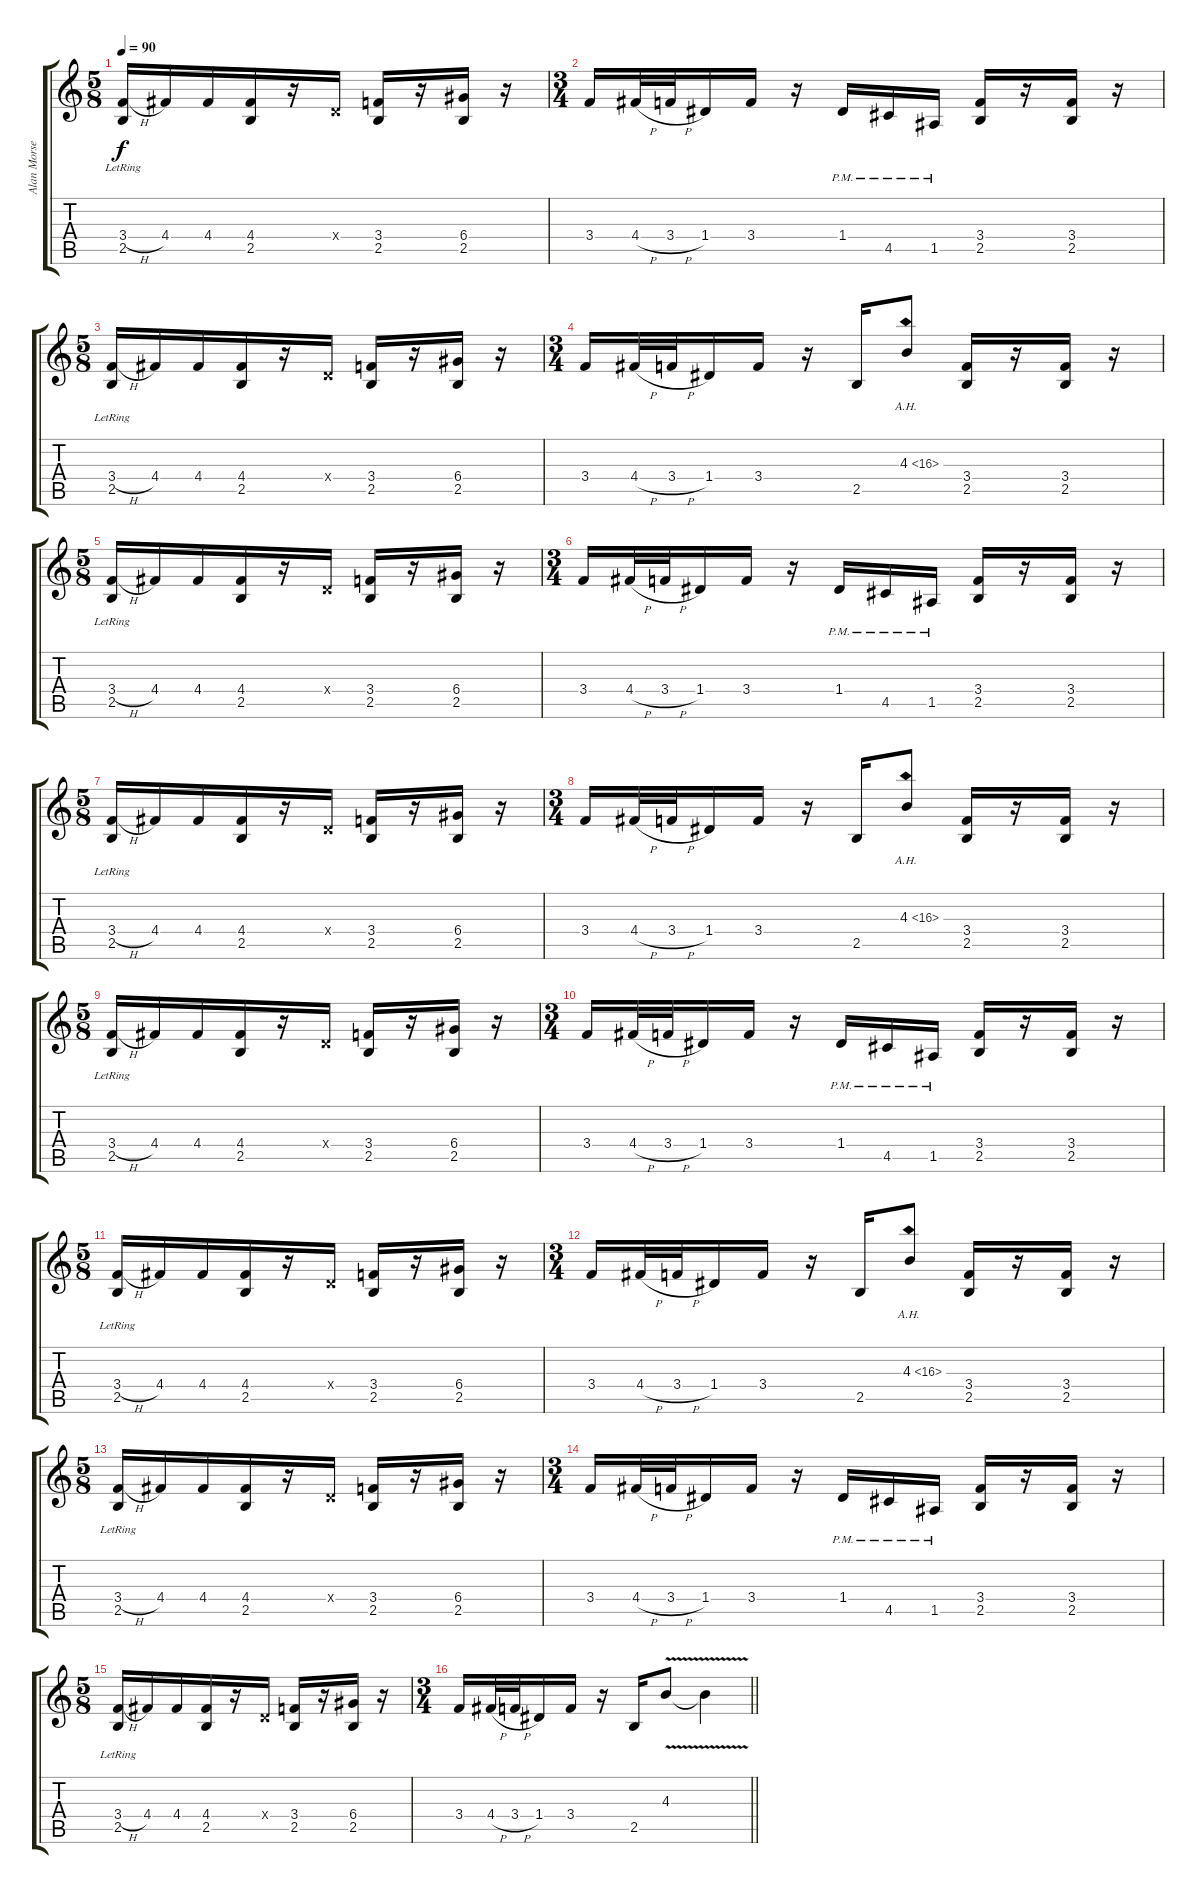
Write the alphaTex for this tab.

\track ("Alan Morse" "Alan Morse") {instrument overdrivenguitar}
\staff {score tabs}
\tuning (E4 B3 G3 D3 A2 E2) {hide}
\ts (5 8)
\tempo 90
\clef g2
\ks c
(3.4{h} 2.5{lr}).16{dy f} 4.4.16 4.4.16 (4.4 2.5).16 r.16 0.4{x}.16 (3.4 2.5).16 r.16 (6.4 2.5).16 r.16 |
\ts (3 4)
3.4.16 4.4{h}.32 3.4{h}.32 1.4.16 3.4.16 r.16 1.4{pm}.16 4.5{pm}.16 1.5{pm}.16 (3.4 2.5).16 r.16 (3.4 2.5).16 r.16 |
\ts (5 8)
(3.4{h} 2.5{lr}).16 4.4.16 4.4.16 (4.4 2.5).16 r.16 0.4{x}.16 (3.4 2.5).16 r.16 (6.4 2.5).16 r.16 |
\ts (3 4)
3.4.16 4.4{h}.32 3.4{h}.32 1.4.16 3.4.16 r.16 2.5.16 4.3{ah 12}.8 (3.4 2.5).16 r.16 (3.4 2.5).16 r.16 |
\ts (5 8)
(3.4{h} 2.5{lr}).16 4.4.16 4.4.16 (4.4 2.5).16 r.16 0.4{x}.16 (3.4 2.5).16 r.16 (6.4 2.5).16 r.16 |
\ts (3 4)
3.4.16 4.4{h}.32 3.4{h}.32 1.4.16 3.4.16 r.16 1.4{pm}.16 4.5{pm}.16 1.5{pm}.16 (3.4 2.5).16 r.16 (3.4 2.5).16 r.16 |
\ts (5 8)
(3.4{h} 2.5{lr}).16 4.4.16 4.4.16 (4.4 2.5).16 r.16 0.4{x}.16 (3.4 2.5).16 r.16 (6.4 2.5).16 r.16 |
\ts (3 4)
3.4.16 4.4{h}.32 3.4{h}.32 1.4.16 3.4.16 r.16 2.5.16 4.3{ah 12}.8 (3.4 2.5).16 r.16 (3.4 2.5).16 r.16 |
\ts (5 8)
(3.4{h} 2.5{lr}).16 4.4.16 4.4.16 (4.4 2.5).16 r.16 0.4{x}.16 (3.4 2.5).16 r.16 (6.4 2.5).16 r.16 |
\ts (3 4)
3.4.16 4.4{h}.32 3.4{h}.32 1.4.16 3.4.16 r.16 1.4{pm}.16 4.5{pm}.16 1.5{pm}.16 (3.4 2.5).16 r.16 (3.4 2.5).16 r.16 |
\ts (5 8)
(3.4{h} 2.5{lr}).16 4.4.16 4.4.16 (4.4 2.5).16 r.16 0.4{x}.16 (3.4 2.5).16 r.16 (6.4 2.5).16 r.16 |
\ts (3 4)
3.4.16 4.4{h}.32 3.4{h}.32 1.4.16 3.4.16 r.16 2.5.16 4.3{ah 12}.8 (3.4 2.5).16 r.16 (3.4 2.5).16 r.16 |
\ts (5 8)
(3.4{h} 2.5{lr}).16 4.4.16 4.4.16 (4.4 2.5).16 r.16 0.4{x}.16 (3.4 2.5).16 r.16 (6.4 2.5).16 r.16 |
\ts (3 4)
3.4.16 4.4{h}.32 3.4{h}.32 1.4.16 3.4.16 r.16 1.4{pm}.16 4.5{pm}.16 1.5{pm}.16 (3.4 2.5).16 r.16 (3.4 2.5).16 r.16 |
\ts (5 8)
(3.4{h} 2.5{lr}).16 4.4.16 4.4.16 (4.4 2.5).16 r.16 0.4{x}.16 (3.4 2.5).16 r.16 (6.4 2.5).16 r.16 |
\ts (3 4)
\barLineRight lightlight
3.4.16 4.4{h}.32 3.4{h}.32 1.4.16 3.4.16 r.16 2.5.16 4.3{v}.8 4.3{t}.4
